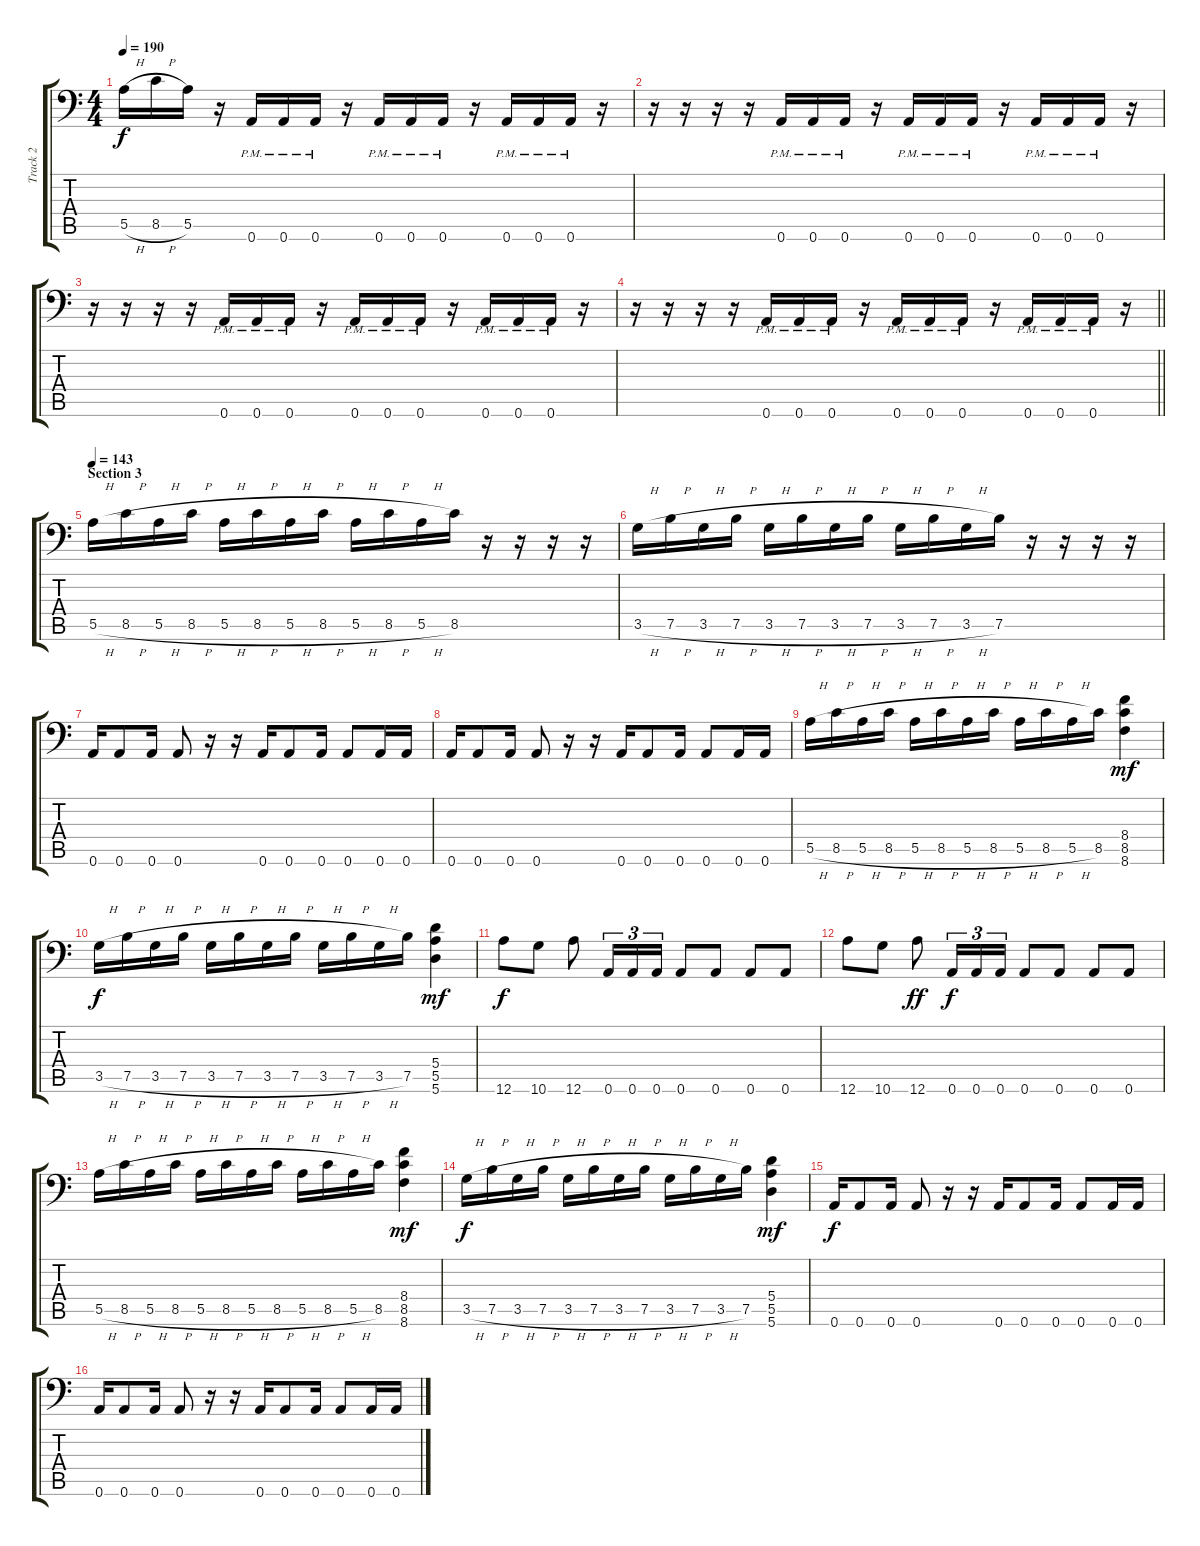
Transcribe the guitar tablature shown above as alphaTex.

\track ("Track 2" "Track 2") {instrument distortionguitar}
\staff {score tabs}
\tuning (B3 Gb3 D3 A2 E2 A1) {hide}
\ts (4 4)
\tempo 190
\clef f4
\ks c
5.5{h}.16{dy f} 8.5{h}.16 5.5.16 r.16 0.6{pm}.16 0.6{pm}.16 0.6{pm}.16 r.16 0.6{pm}.16 0.6{pm}.16 0.6{pm}.16 r.16 0.6{pm}.16 0.6{pm}.16 0.6{pm}.16 r.16 |
r.16 r.16 r.16 r.16 0.6{pm}.16 0.6{pm}.16 0.6{pm}.16 r.16 0.6{pm}.16 0.6{pm}.16 0.6{pm}.16 r.16 0.6{pm}.16 0.6{pm}.16 0.6{pm}.16 r.16 |
r.16 r.16 r.16 r.16 0.6{pm}.16 0.6{pm}.16 0.6{pm}.16 r.16 0.6{pm}.16 0.6{pm}.16 0.6{pm}.16 r.16 0.6{pm}.16 0.6{pm}.16 0.6{pm}.16 r.16 |
\barLineRight lightlight
r.16 r.16 r.16 r.16 0.6{pm}.16 0.6{pm}.16 0.6{pm}.16 r.16 0.6{pm}.16 0.6{pm}.16 0.6{pm}.16 r.16 0.6{pm}.16 0.6{pm}.16 0.6{pm}.16 r.16 |
\section ("" "Section 3")
\tempo 143
5.5{h}.16 8.5{h}.16 5.5{h}.16 8.5{h}.16 5.5{h}.16 8.5{h}.16 5.5{h}.16 8.5{h}.16 5.5{h}.16 8.5{h}.16 5.5{h}.16 8.5.16 r.16 r.16 r.16 r.16 |
3.5{h}.16 7.5{h}.16 3.5{h}.16 7.5{h}.16 3.5{h}.16 7.5{h}.16 3.5{h}.16 7.5{h}.16 3.5{h}.16 7.5{h}.16 3.5{h}.16 7.5.16 r.16 r.16 r.16 r.16 |
0.6.16 0.6.8 0.6.16 0.6.8 r.16 r.16 0.6.16 0.6.8 0.6.16 0.6.8 0.6.16 0.6.16 |
0.6.16 0.6.8 0.6.16 0.6.8 r.16 r.16 0.6.16 0.6.8 0.6.16 0.6.8 0.6.16 0.6.16 |
5.5{h}.16 8.5{h}.16 5.5{h}.16 8.5{h}.16 5.5{h}.16 8.5{h}.16 5.5{h}.16 8.5{h}.16 5.5{h}.16 8.5{h}.16 5.5{h}.16 8.5.16 (8.4 8.5 8.6).4{dy mf} |
3.5{h}.16{dy f} 7.5{h}.16 3.5{h}.16 7.5{h}.16 3.5{h}.16 7.5{h}.16 3.5{h}.16 7.5{h}.16 3.5{h}.16 7.5{h}.16 3.5{h}.16 7.5.16 (5.4 5.5 5.6).4{dy mf} |
12.6.8{dy f} 10.6.8 12.6.8 0.6.16{tu (3 2)} 0.6.16{tu (3 2)} 0.6.16{tu (3 2)} 0.6.8 0.6.8 0.6.8 0.6.8 |
12.6.8 10.6.8 12.6.8{dy ff} 0.6.16{tu (3 2) dy f} 0.6.16{tu (3 2)} 0.6.16{tu (3 2)} 0.6.8 0.6.8 0.6.8 0.6.8 |
5.5{h}.16 8.5{h}.16 5.5{h}.16 8.5{h}.16 5.5{h}.16 8.5{h}.16 5.5{h}.16 8.5{h}.16 5.5{h}.16 8.5{h}.16 5.5{h}.16 8.5.16 (8.4 8.5 8.6).4{dy mf} |
3.5{h}.16{dy f} 7.5{h}.16 3.5{h}.16 7.5{h}.16 3.5{h}.16 7.5{h}.16 3.5{h}.16 7.5{h}.16 3.5{h}.16 7.5{h}.16 3.5{h}.16 7.5.16 (5.4 5.5 5.6).4{dy mf} |
0.6.16{dy f} 0.6.8 0.6.16 0.6.8 r.16 r.16 0.6.16 0.6.8 0.6.16 0.6.8 0.6.16 0.6.16 |
0.6.16 0.6.8 0.6.16 0.6.8 r.16 r.16 0.6.16 0.6.8 0.6.16 0.6.8 0.6.16 0.6.16
